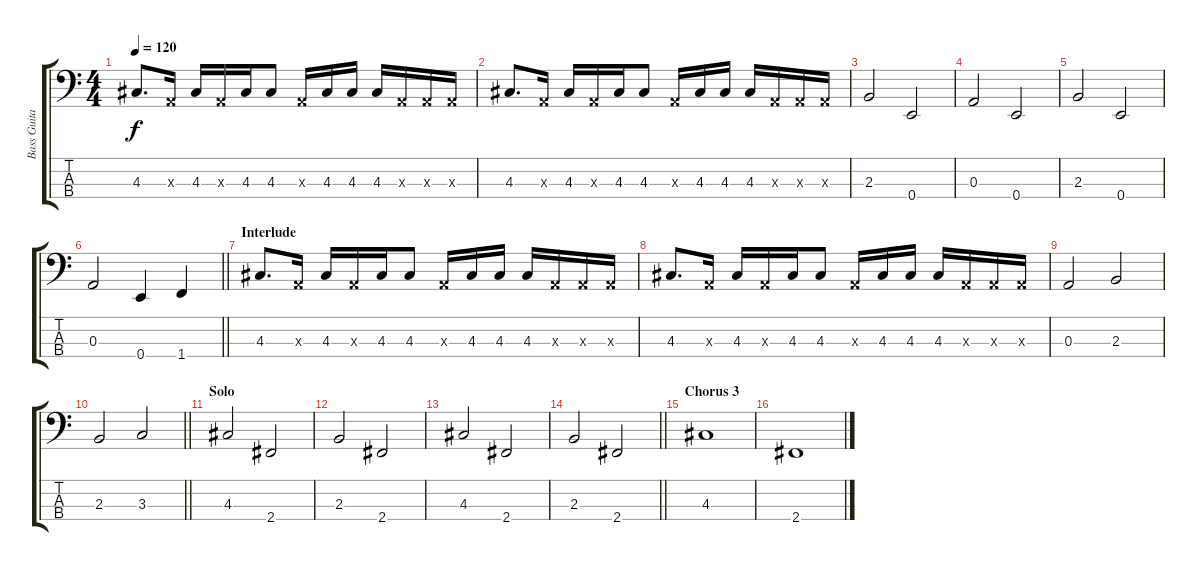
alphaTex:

\track ("Bass Guitar - Duff McKagan" "Bass Guita") {instrument electricbassfinger}
\staff {score tabs}
\tuning (G2 D2 A1 E1) {hide}
\ts (4 4)
\tempo 120
\clef f4
\ks c
4.3.8{d dy f} 0.3{x}.16 4.3.16 0.3{x}.16 4.3.16 4.3.8 0.3{x}.16 4.3.16 4.3.16 4.3.16 0.3{x}.16 0.3{x}.16 0.3{x}.16 |
4.3.8{d} 0.3{x}.16 4.3.16 0.3{x}.16 4.3.16 4.3.8 0.3{x}.16 4.3.16 4.3.16 4.3.16 0.3{x}.16 0.3{x}.16 0.3{x}.16 |
2.3.2 0.4.2 |
0.3.2 0.4.2 |
2.3.2 0.4.2 |
\barLineRight lightlight
0.3.2 0.4.4 1.4.4 |
\section ("" "Interlude")
4.3.8{d} 0.3{x}.16 4.3.16 0.3{x}.16 4.3.16 4.3.8 0.3{x}.16 4.3.16 4.3.16 4.3.16 0.3{x}.16 0.3{x}.16 0.3{x}.16 |
4.3.8{d} 0.3{x}.16 4.3.16 0.3{x}.16 4.3.16 4.3.8 0.3{x}.16 4.3.16 4.3.16 4.3.16 0.3{x}.16 0.3{x}.16 0.3{x}.16 |
0.3.2 2.3.2 |
\barLineRight lightlight
2.3.2 3.3.2 |
\section ("" "Solo")
4.3.2 2.4.2 |
2.3.2 2.4.2 |
4.3.2 2.4.2 |
\barLineRight lightlight
2.3.2 2.4.2 |
\section ("" "Chorus 3")
4.3.1 |
2.4.1
